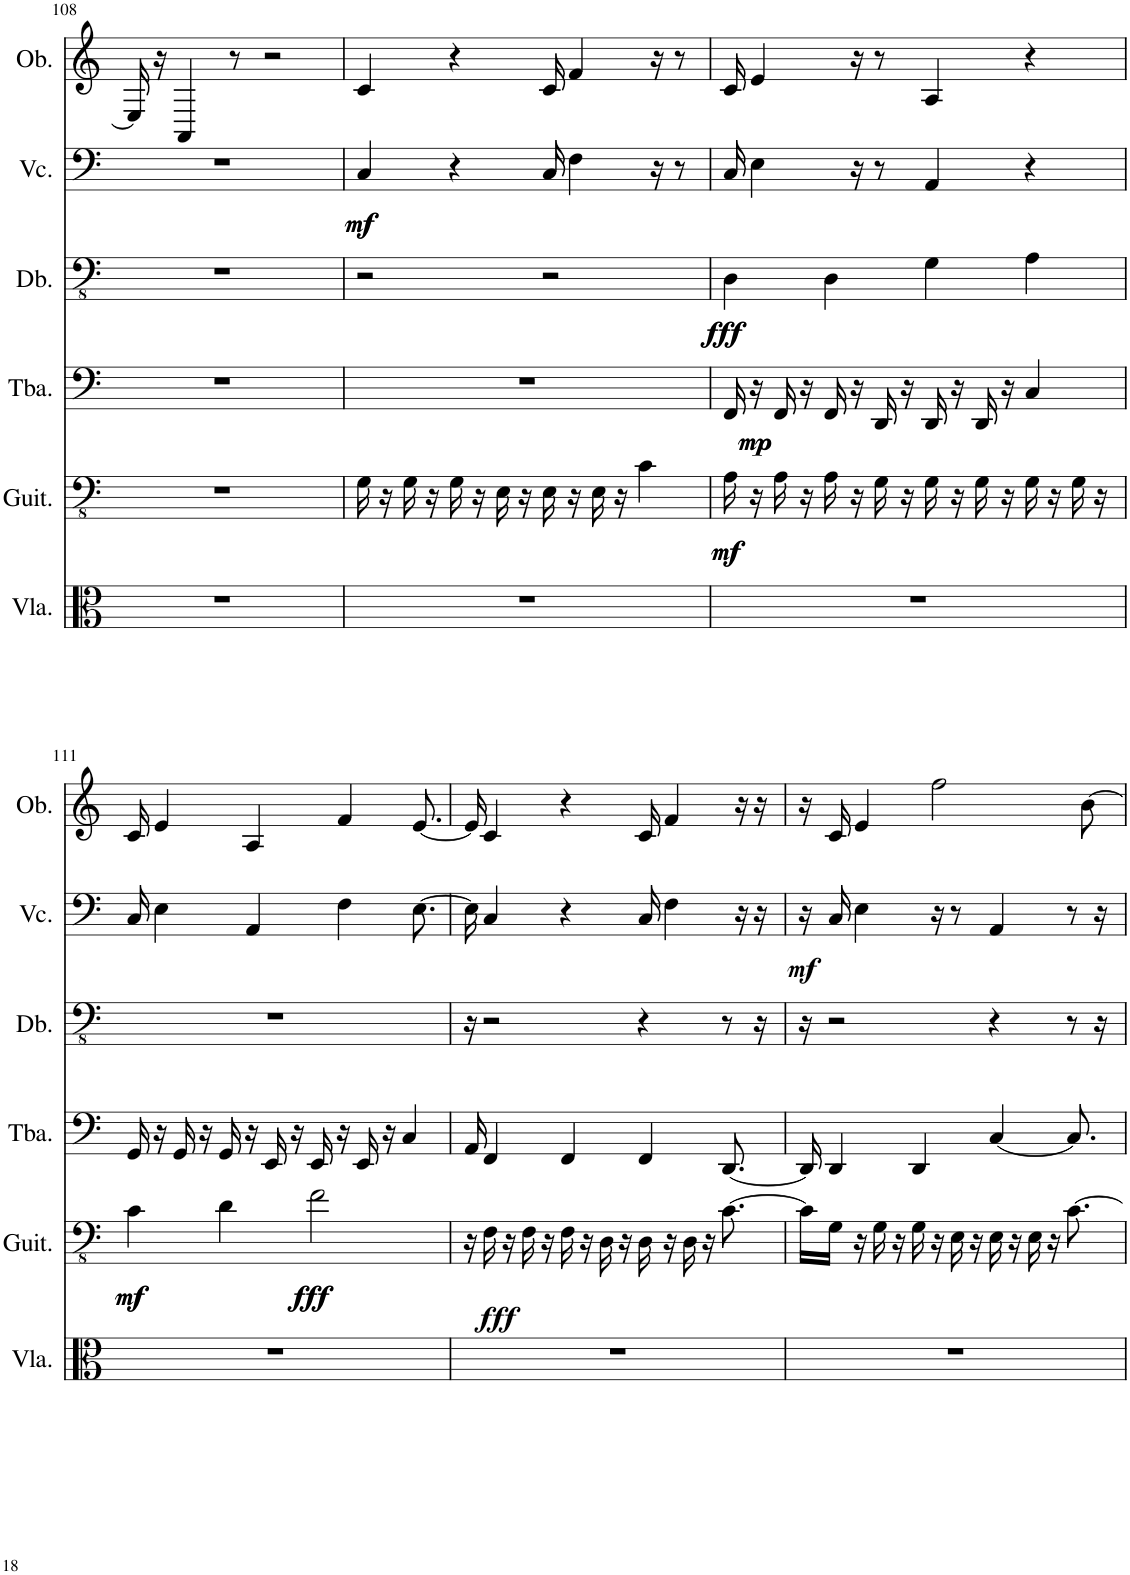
**kern	**kern	**dynam	**kern	**dynam	**kern	**dynam	**kern	**dynam	**kern
*part6	*part5	*part5	*part4	*part4	*part3	*part3	*part2	*part2	*part1
*staff6	*staff5	*staff5	*staff4	*staff4	*staff3	*staff3	*staff2	*staff2	*staff1
*I"Viola	*I"Classical Guitar	*	*I"Tuba	*	*I"Double Bass	*	*I"Violoncello	*	*I"Oboe
*I'Vla.	*I'Guit.	*	*I'Tba.	*	*I'Db.	*	*I'Vc.	*	*I'Ob.
!!LO:PB:g=z
*clefC3	*clefFv4	*	*clefF4	*	*clefFv4	*	*clefF4	*	*clefG2
*	*	*	*	*	*ITrd7c12	*	*	*	*
*k[]	*k[]	*	*k[]	*	*k[]	*	*k[]	*	*k[]
*M4/4	*M4/4	*	*M4/4	*	*M4/4	*	*M4/4	*	*M4/4
=108	=108	=108	=108	=108	=108	=108	=108	=108	=108
1r	1r	.	1r	.	1r	.	1r	.	16E/]
.	.	.	.	.	.	.	.	.	16r
.	.	.	.	.	.	.	.	.	4AA/
.	.	.	.	.	.	.	.	.	8r
.	.	.	.	.	.	.	.	.	2r
=109	=109	=109	=109	=109	=109	=109	=109	=109	=109
!	!	!	!	!	!	!	!	!LO:DY:b	!
!	!	!	!	!	!	!	!	!LO:DY:n=1:b	!
1r	16GG\	.	1r	.	2r	.	4C/	mf mf	4c/
.	16r	.	.	.	.	.	.	.	.
.	16GG\	.	.	.	.	.	.	.	.
.	16r	.	.	.	.	.	.	.	.
.	16GG\	.	.	.	.	.	4r	.	4r
.	16r	.	.	.	.	.	.	.	.
.	16EE\	.	.	.	.	.	.	.	.
.	16r	.	.	.	.	.	.	.	.
.	16EE\	.	.	.	2r	.	16C/	.	16c/
.	16r	.	.	.	.	.	4F\	.	4f/
.	16EE\	.	.	.	.	.	.	.	.
.	16r	.	.	.	.	.	.	.	.
.	4C\	.	.	.	.	.	.	.	.
.	.	.	.	.	.	.	16r	.	16r
.	.	.	.	.	.	.	8r	.	8r
=110	=110	=110	=110	=110	=110	=110	=110	=110	=110
!	!	!LO:DY:b	!	!	!	!	!	!	!
!	!	!LO:DY:n=1:b	!	!	!	!LO:DY:b	!	!	!
!	!	!	!	!	!	!LO:DY:n=1:b	!	!	!
1r	16AA\	mf mf	16FF/	.	4DD\	fff fff	16C/	.	16c/
!	!	!	!	!LO:DY:b	!	!	!	!	!
!	!	!	!	!LO:DY:n=1:b	!	!	!	!	!
.	16r	.	16r	mp mp	.	.	4E\	.	4e/
.	16AA\	.	16FF/	.	.	.	.	.	.
.	16r	.	16r	.	.	.	.	.	.
.	16AA\	.	16FF/	.	4DD\	.	.	.	.
.	16r	.	16r	.	.	.	16r	.	16r
.	16GG\	.	16DD/	.	.	.	8r	.	8r
.	16r	.	16r	.	.	.	.	.	.
.	16GG\	.	16DD/	.	4GG\	.	4AA/	.	4A/
.	16r	.	16r	.	.	.	.	.	.
.	16GG\	.	16DD/	.	.	.	.	.	.
.	16r	.	16r	.	.	.	.	.	.
.	16GG\	.	4C/	.	4AA\	.	4r	.	4r
.	16r	.	.	.	.	.	.	.	.
.	16GG\	.	.	.	.	.	.	.	.
.	16r	.	.	.	.	.	.	.	.
!!LO:LB:g=z
=111	=111	=111	=111	=111	=111	=111	=111	=111	=111
!	!	!LO:DY:b	!	!	!	!	!	!	!
!	!	!LO:DY:n=1:b	!	!	!	!	!	!	!
1r	4C\	mf mf	16GG/	.	1r	.	16C/	.	16c/
.	.	.	16r	.	.	.	4E\	.	4e/
.	.	.	16GG/	.	.	.	.	.	.
.	.	.	16r	.	.	.	.	.	.
.	4D\	.	16GG/	.	.	.	.	.	.
.	.	.	16r	.	.	.	4AA/	.	4A/
.	.	.	16EE/	.	.	.	.	.	.
.	.	.	16r	.	.	.	.	.	.
!	!	!LO:DY:n=2:b	!	!	!	!	!	!	!
!	!	!LO:DY:n=3:b	!	!	!	!	!	!	!
.	2F\	fff fff	16EE/	.	.	.	.	.	.
.	.	.	16r	.	.	.	4F\	.	4f/
.	.	.	16EE/	.	.	.	.	.	.
.	.	.	16r	.	.	.	.	.	.
.	.	.	4C/	.	.	.	.	.	.
.	.	.	.	.	.	.	[8.E\	.	[8.e/
=112	=112	=112	=112	=112	=112	=112	=112	=112	=112
1r	16r	.	16AA/	.	16r	.	16E\]	.	16e/]
!	!	!LO:DY:b	!	!	!	!	!	!	!
.	16FF\	fff	4FF/	.	2r	.	4C/	.	4c/
.	16r	.	.	.	.	.	.	.	.
.	16FF\	.	.	.	.	.	.	.	.
.	16r	.	.	.	.	.	.	.	.
.	16FF\	.	4FF/	.	.	.	4r	.	4r
.	16r	.	.	.	.	.	.	.	.
.	16DD\	.	.	.	.	.	.	.	.
.	16r	.	.	.	.	.	.	.	.
.	16DD\	.	4FF/	.	4r	.	16C/	.	16c/
.	16r	.	.	.	.	.	4F\	.	4f/
.	16DD\	.	.	.	.	.	.	.	.
.	16r	.	.	.	.	.	.	.	.
.	[8.C\	.	[8.DD/	.	8r	.	.	.	.
.	.	.	.	.	.	.	16r	.	16r
.	.	.	.	.	16r	.	16r	.	16r
=113	=113	=113	=113	=113	=113	=113	=113	=113	=113
!	!	!	!	!	!	!	!	!LO:DY:b	!
1r	16C\LL]	.	16DD/]	.	16r	.	16r	mf	16r
.	16GG\JJ	.	4DD/	.	2r	.	16C/	.	16c/
.	16r	.	.	.	.	.	4E\	.	4e/
.	16GG\	.	.	.	.	.	.	.	.
.	16r	.	.	.	.	.	.	.	.
.	16GG\	.	4DD/	.	.	.	.	.	.
.	16r	.	.	.	.	.	16r	.	2ff\
.	16EE\	.	.	.	.	.	8r	.	.
.	16r	.	.	.	.	.	.	.	.
.	16EE\	.	[4C/	.	4r	.	4AA/	.	.
.	16r	.	.	.	.	.	.	.	.
.	16EE\	.	.	.	.	.	.	.	.
.	16r	.	.	.	.	.	.	.	.
.	[8.C\	.	8.C/]	.	8r	.	8r	.	.
.	.	.	.	.	.	.	.	.	[8b\
.	.	.	.	.	16r	.	16r	.	.
=	=	=	=	=	=	=	=	=	=
*-	*-	*-	*-	*-	*-	*-	*-	*-	*-
